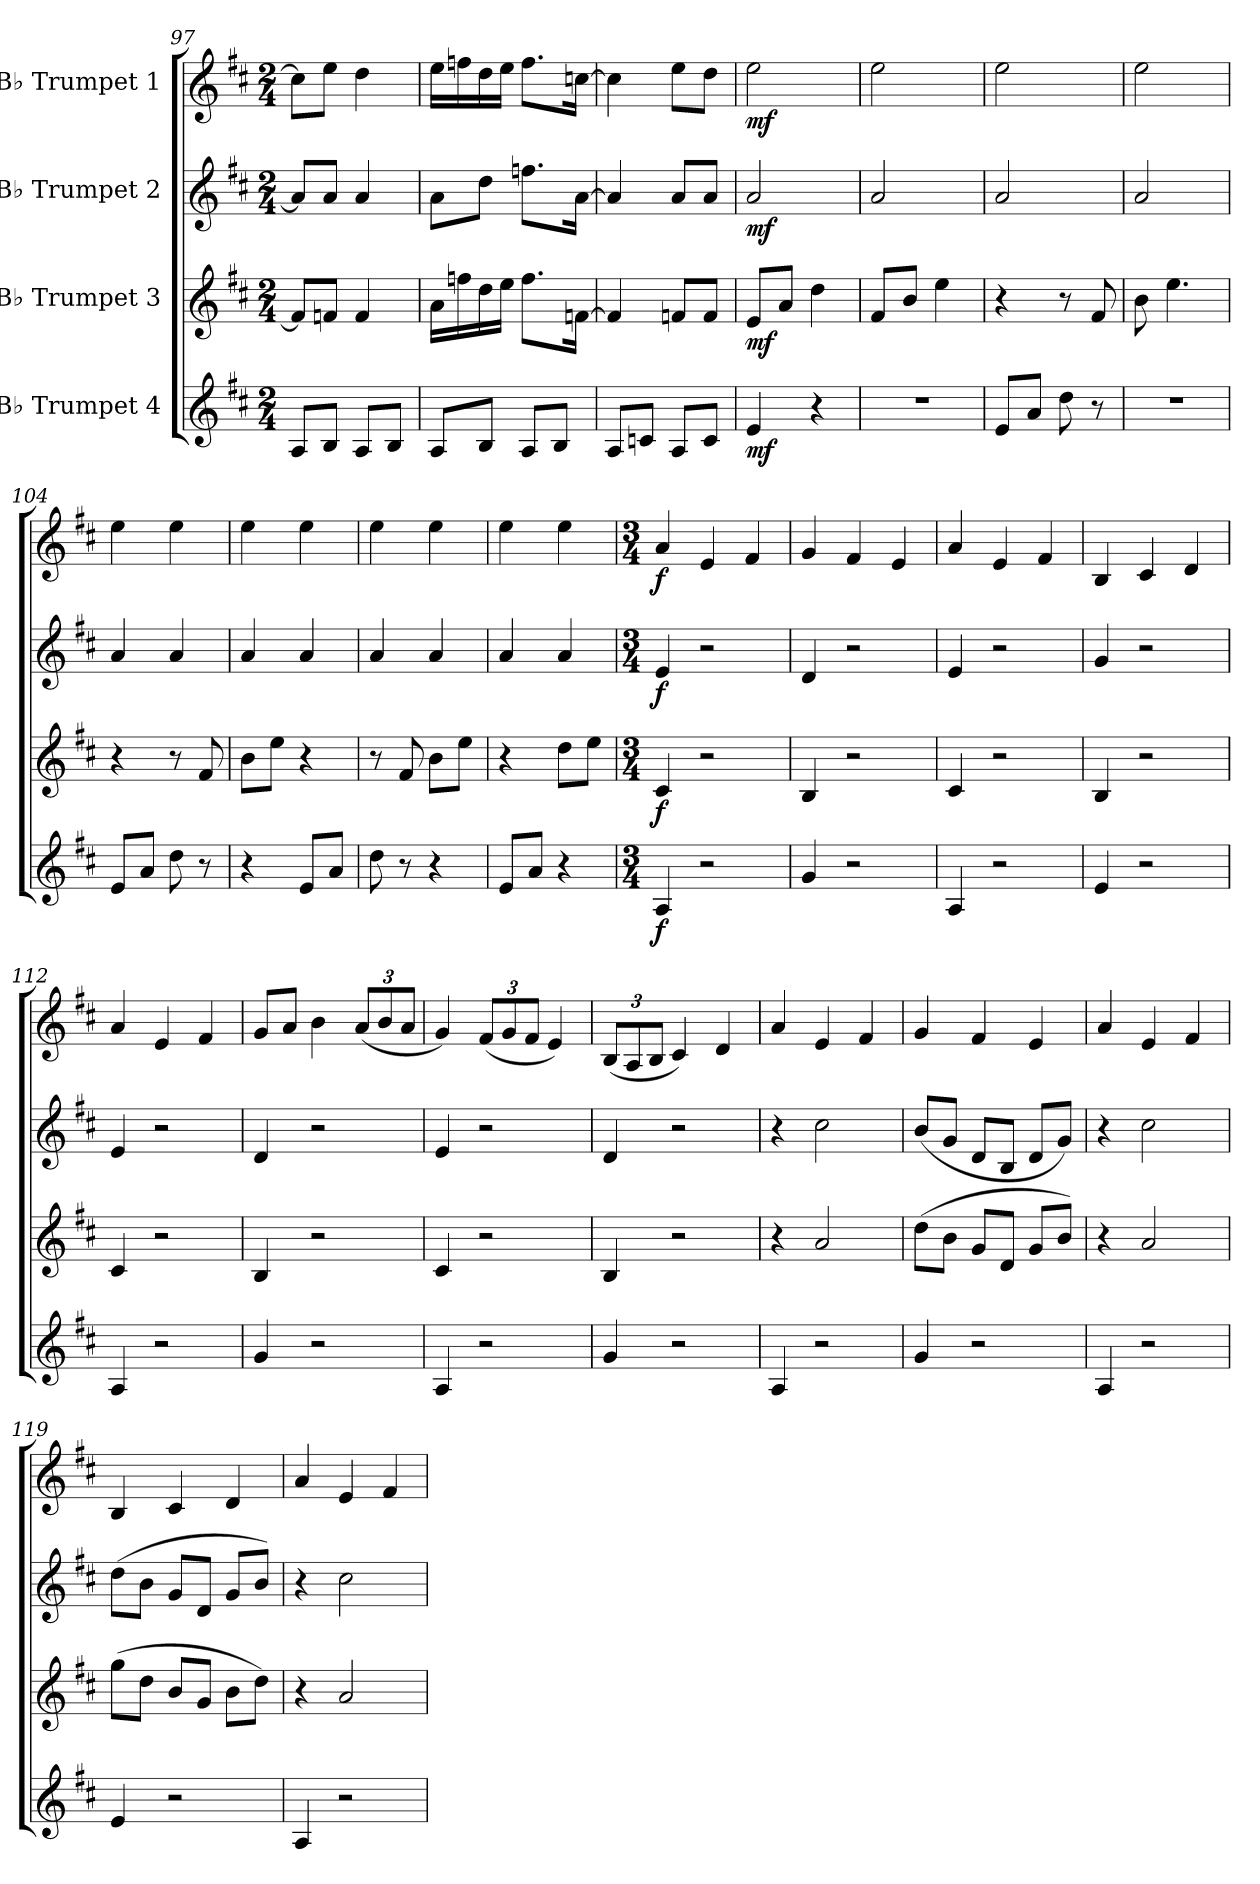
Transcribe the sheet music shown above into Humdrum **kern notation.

**kern	**dynam	**kern	**dynam	**kern	**dynam	**kern	**dynam
*part4	*part4	*part3	*part3	*part2	*part2	*part1	*part1
*staff4	*staff4	*staff3	*staff3	*staff2	*staff2	*staff1	*staff1
*I"B♭ Trumpet 4	*	*I"B♭ Trumpet 3	*	*I"B♭ Trumpet 2	*	*I"B♭ Trumpet 1	*
*clefG2	*	*clefG2	*	*clefG2	*	*clefG2	*
*ITrd1c2	*	*ITrd1c2	*	*ITrd1c2	*	*ITrd1c2	*
*k[]	*	*k[]	*	*k[]	*	*k[]	*
*M2/4	*	*M2/4	*	*M2/4	*	*M2/4	*
=97	=97	=97	=97	=97	=97	=97	=97
8G/L	.	8e-/L]	.	8g/L]	.	8b-\L]	.
8A/J	.	8e-X/J	.	8g/J	.	8dd\J	.
8G/L	.	4e-/	.	4g/	.	4cc\	.
8A/J	.	.	.	.	.	.	.
=98	=98	=98	=98	=98	=98	=98	=98
8G/L	.	16g\LL	.	8g\L	.	16dd\LL	.
.	.	16ee-X\	.	.	.	16ee-X\	.
8A/J	.	16cc\	.	8cc\J	.	16cc\	.
.	.	16dd\JJ	.	.	.	16dd\JJ	.
8G/L	.	8.ee-\L	.	8.ee-X\L	.	8.ee-\L	.
8A/J	.	.	.	.	.	.	.
.	.	[16e-X\Jk	.	[16g\Jk	.	[16b-X\Jk	.
=99	=99	=99	=99	=99	=99	=99	=99
8G/L	.	4e-/]	.	4g/]	.	4b-\]	.
8B-X/J	.	.	.	.	.	.	.
8G/L	.	8e-X/L	.	8g/L	.	8dd\L	.
8B-/J	.	8e-/J	.	8g/J	.	8cc\J	.
=100	=100	=100	=100	=100	=100	=100	=100
!	!LO:DY:b	!	!LO:DY:b	!	!LO:DY:b	!	!LO:DY:b
4d/	mf	8d/L	mf	2g/	mf	2dd\	mf
.	.	8g/J	.	.	.	.	.
4r	.	4cc\	.	.	.	.	.
!!LO:LB:g=z
=101	=101	=101	=101	=101	=101	=101	=101
2r	.	8e/L	.	2g/	.	2dd\	.
.	.	8a/J	.	.	.	.	.
.	.	4dd\	.	.	.	.	.
=102	=102	=102	=102	=102	=102	=102	=102
8d/L	.	4r	.	2g/	.	2dd\	.
8g/J	.	.	.	.	.	.	.
8cc\	.	8r	.	.	.	.	.
8r	.	8e/	.	.	.	.	.
=103	=103	=103	=103	=103	=103	=103	=103
2r	.	8a\	.	2g/	.	2dd\	.
.	.	4.dd\	.	.	.	.	.
=104	=104	=104	=104	=104	=104	=104	=104
8d/L	.	4r	.	4g/	.	4dd\	.
8g/J	.	.	.	.	.	.	.
8cc\	.	8r	.	4g/	.	4dd\	.
8r	.	8e/	.	.	.	.	.
=105	=105	=105	=105	=105	=105	=105	=105
4r	.	8a\L	.	4g/	.	4dd\	.
.	.	8dd\J	.	.	.	.	.
8d/L	.	4r	.	4g/	.	4dd\	.
8g/J	.	.	.	.	.	.	.
=106	=106	=106	=106	=106	=106	=106	=106
8cc\	.	8r	.	4g/	.	4dd\	.
8r	.	8e/	.	.	.	.	.
4r	.	8a\L	.	4g/	.	4dd\	.
.	.	8dd\J	.	.	.	.	.
=107	=107	=107	=107	=107	=107	=107	=107
8d/L	.	4r	.	4g/	.	4dd\	.
8g/J	.	.	.	.	.	.	.
4r	.	8cc\L	.	4g/	.	4dd\	.
.	.	8dd\J	.	.	.	.	.
=108	=108	=108	=108	=108	=108	=108	=108
!!LO:REH:place=s1:a:B:fs=14:t=108
*M3/4	*	*M3/4	*	*M3/4	*	*M3/4	*
*	*	*	*	*	*	*MM140	*
!	!LO:DY:b	!	!LO:DY:b	!	!LO:DY:b	!	!LO:DY:b
4G/	f	4B/	f	4d/	f	4g/	f
2r	.	2r	.	2r	.	4d/	.
.	.	.	.	.	.	4e/	.
=109	=109	=109	=109	=109	=109	=109	=109
4f/	.	4A/	.	4c/	.	4f/	.
2r	.	2r	.	2r	.	4e/	.
.	.	.	.	.	.	4d/	.
!!LO:LB:g=z
=110	=110	=110	=110	=110	=110	=110	=110
4G/	.	4B/	.	4d/	.	4g/	.
2r	.	2r	.	2r	.	4d/	.
.	.	.	.	.	.	4e/	.
=111	=111	=111	=111	=111	=111	=111	=111
4d/	.	4A/	.	4f/	.	4A/	.
2r	.	2r	.	2r	.	4B/	.
.	.	.	.	.	.	4c/	.
=112	=112	=112	=112	=112	=112	=112	=112
4G/	.	4B/	.	4d/	.	4g/	.
2r	.	2r	.	2r	.	4d/	.
.	.	.	.	.	.	4e/	.
=113	=113	=113	=113	=113	=113	=113	=113
4f/	.	4A/	.	4c/	.	8f/L	.
.	.	.	.	.	.	8g/J	.
2r	.	2r	.	2r	.	4a\	.
*	*	*	*	*	*	*Xbrackettup	*
.	.	.	.	.	.	(12g/L	.
.	.	.	.	.	.	12a/	.
.	.	.	.	.	.	12g/J	.
=114	=114	=114	=114	=114	=114	=114	=114
4G/	.	4B/	.	4d/	.	4f/)	.
2r	.	2r	.	2r	.	(12e/L	.
.	.	.	.	.	.	12f/	.
.	.	.	.	.	.	12e/J	.
.	.	.	.	.	.	4d/)	.
=115	=115	=115	=115	=115	=115	=115	=115
4f/	.	4A/	.	4c/	.	(12A/L	.
.	.	.	.	.	.	12G/	.
.	.	.	.	.	.	12A/J	.
2r	.	2r	.	2r	.	4B/)	.
.	.	.	.	.	.	4c/	.
=116	=116	=116	=116	=116	=116	=116	=116
4G/	.	4r	.	4r	.	4g/	.
2r	.	2g/	.	2b\	.	4d/	.
.	.	.	.	.	.	4e/	.
=117	=117	=117	=117	=117	=117	=117	=117
4f/	.	(8cc\L	.	(8a/L	.	4f/	.
.	.	8a\J	.	8f/J	.	.	.
2r	.	8f/L	.	8c/L	.	4e/	.
.	.	8c/J	.	8A/J	.	.	.
.	.	8f/L	.	8c/L	.	4d/	.
.	.	8a/J)	.	8f/J)	.	.	.
!!LO:PB:g=z
=118	=118	=118	=118	=118	=118	=118	=118
4G/	.	4r	.	4r	.	4g/	.
2r	.	2g/	.	2b\	.	4d/	.
.	.	.	.	.	.	4e/	.
=119	=119	=119	=119	=119	=119	=119	=119
4d/	.	(8ff\L	.	(8cc\L	.	4A/	.
.	.	8cc\J	.	8a\J	.	.	.
2r	.	8a/L	.	8f/L	.	4B/	.
.	.	8f/J	.	8c/J	.	.	.
.	.	8a\L	.	8f/L	.	4c/	.
.	.	8cc\J)	.	8a/J)	.	.	.
=120	=120	=120	=120	=120	=120	=120	=120
4G/	.	4r	.	4r	.	4g/	.
2r	.	2g/	.	2b\	.	4d/	.
.	.	.	.	.	.	4e/	.
=	=	=	=	=	=	=	=
*-	*-	*-	*-	*-	*-	*-	*-
